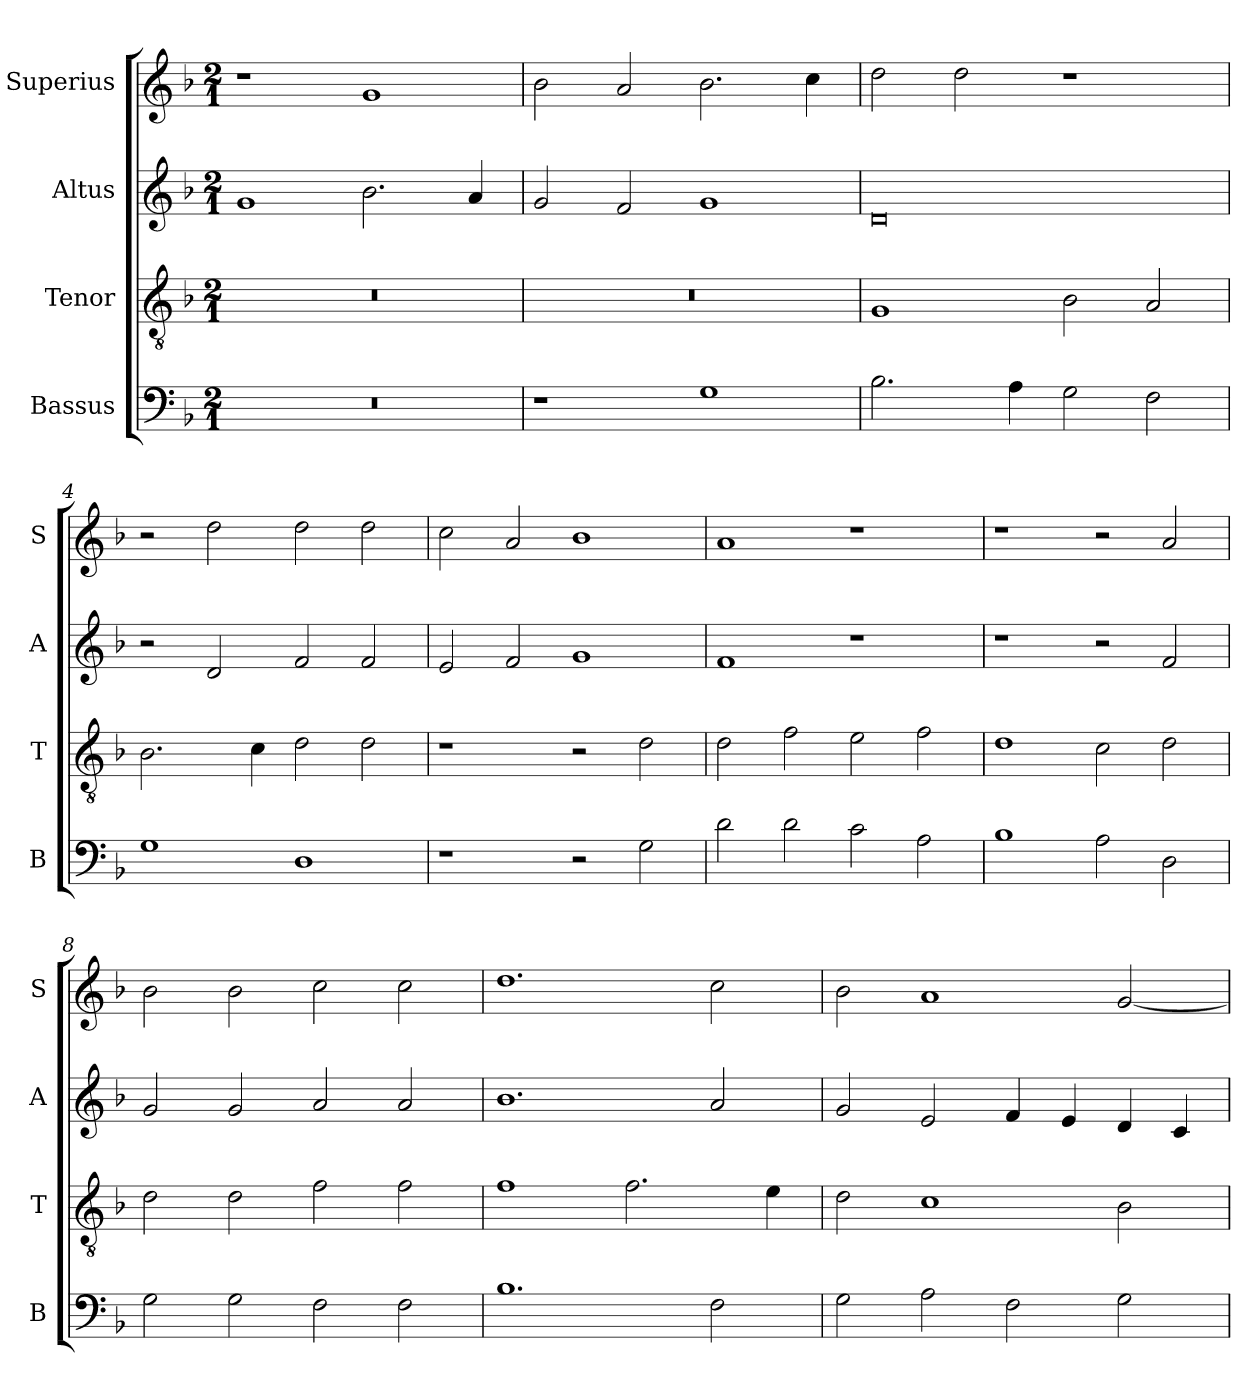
**kern	**kern	**kern	**kern
*part4	*part3	*part2	*part1
*staff4	*staff3	*staff2	*staff1
*I"Bassus	*I"Tenor	*I"Altus	*I"Superius
*I'B	*I'T	*I'A	*I'S
*clefF4	*clefGv2	*clefG2	*clefG2
*k[b-]	*k[b-]	*k[b-]	*k[b-]
*F:	*F:	*F:	*F:
*M2/1	*M2/1	*M2/1	*M2/1
=1	=1	=1	=1
0r	0r	1g	1r
.	.	2.b-	1g
.	.	4a	.
=2	=2	=2	=2
1r	0r	2g	2b-
.	.	2f	2a
1G	.	1g	2.b-
.	.	.	4cc
=3	=3	=3	=3
2.B-	1G	0d	2dd
.	.	.	2dd
4A	.	.	.
2G	2B-	.	1r
2F	2A	.	.
=4	=4	=4	=4
1G	2.B-	2r	2r
.	.	2d	2dd
.	4c	.	.
1D	2d	2f	2dd
.	2d	2f	2dd
=5	=5	=5	=5
1r	1r	2e	2cc
.	.	2f	2a
2r	2r	1g	1b-
2G	2d	.	.
=6	=6	=6	=6
2d	2d	1f	1a
2d	2f	.	.
2c	2e	1r	1r
2A	2f	.	.
=7	=7	=7	=7
1B-	1d	1r	1r
2A	2c	2r	2r
2D	2d	2f	2a
=8	=8	=8	=8
2G	2d	2g	2b-
2G	2d	2g	2b-
2F	2f	2a	2cc
2F	2f	2a	2cc
=9	=9	=9	=9
1.B-	1f	1.b-	1.dd
.	2.f	.	.
2F	.	2a	2cc
.	4e	.	.
=10	=10	=10	=10
2G	2d	2g	2b-
2A	1c	2e	1a
2F	.	4f	.
.	.	4e	.
2G	2B-	4d	[2g
.	.	4c	.
=	=	=	=
*-	*-	*-	*-
